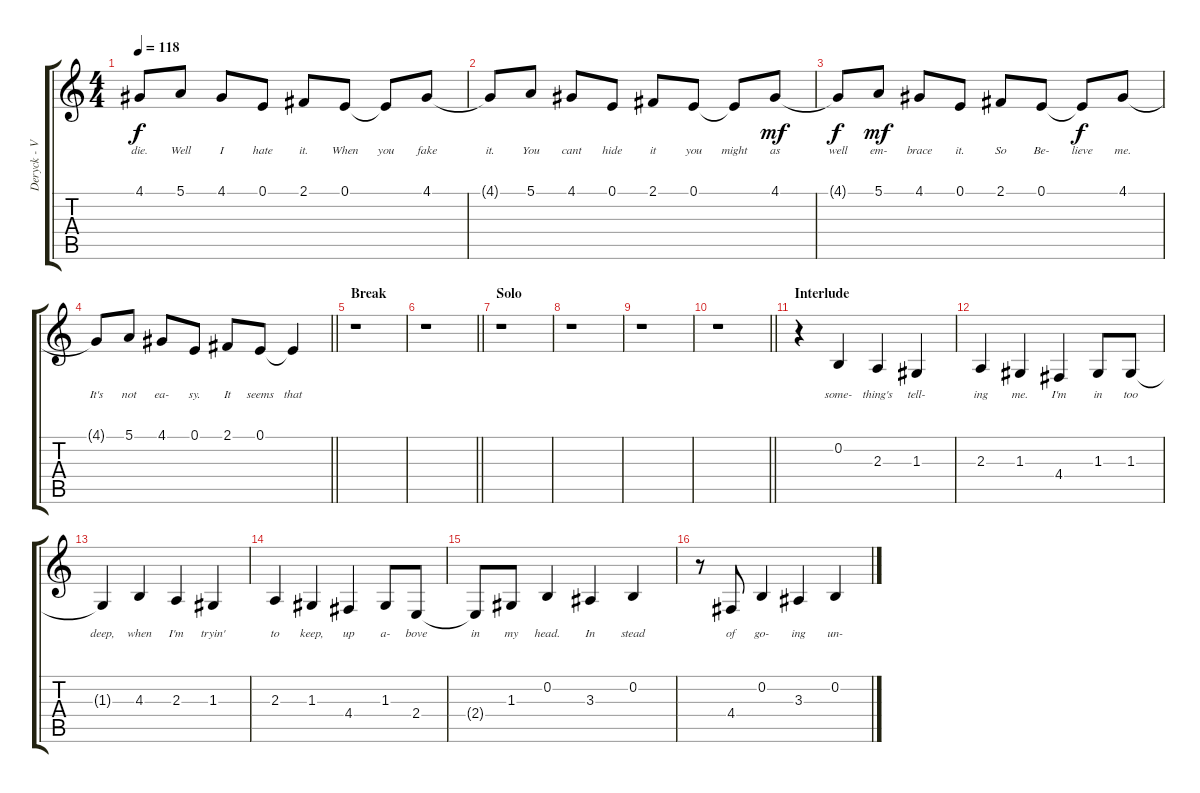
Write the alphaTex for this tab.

\track ("Deryck - Vocals" "Deryck - V") {instrument clarinet}
\staff {score tabs}
\tuning (E4 B3 G3 D3 A2 E2) {hide}
\ts (4 4)
\tempo 118
\clef g2
\ks c
4.1{t}.8{lyrics (0 "die.") lyrics (1 "") lyrics (2 "") lyrics (3 "") lyrics (4 "") dy f} 5.1.8{lyrics (0 "Well") lyrics (1 "") lyrics (2 "") lyrics (3 "") lyrics (4 "")} 4.1.8{lyrics (0 "I") lyrics (1 "") lyrics (2 "") lyrics (3 "") lyrics (4 "")} 0.1.8{lyrics (0 "hate") lyrics (1 "") lyrics (2 "") lyrics (3 "") lyrics (4 "")} 2.1.8{lyrics (0 "it.") lyrics (1 "") lyrics (2 "") lyrics (3 "") lyrics (4 "")} 0.1.8{lyrics (0 "When") lyrics (1 "") lyrics (2 "") lyrics (3 "") lyrics (4 "")} 0.1{t}.8{lyrics (0 "you") lyrics (1 "") lyrics (2 "") lyrics (3 "") lyrics (4 "")} 4.1.8{lyrics (0 "fake") lyrics (1 "") lyrics (2 "") lyrics (3 "") lyrics (4 "")} |
4.1{t}.8{lyrics (0 "it.") lyrics (1 "") lyrics (2 "") lyrics (3 "") lyrics (4 "")} 5.1.8{lyrics (0 "You") lyrics (1 "") lyrics (2 "") lyrics (3 "") lyrics (4 "")} 4.1.8{lyrics (0 "cant") lyrics (1 "") lyrics (2 "") lyrics (3 "") lyrics (4 "")} 0.1.8{lyrics (0 "hide") lyrics (1 "") lyrics (2 "") lyrics (3 "") lyrics (4 "")} 2.1.8{lyrics (0 "it") lyrics (1 "") lyrics (2 "") lyrics (3 "") lyrics (4 "")} 0.1.8{lyrics (0 "you") lyrics (1 "") lyrics (2 "") lyrics (3 "") lyrics (4 "")} 0.1{t}.8{lyrics (0 "might") lyrics (1 "") lyrics (2 "") lyrics (3 "") lyrics (4 "")} 4.1.8{lyrics (0 "as") lyrics (1 "") lyrics (2 "") lyrics (3 "") lyrics (4 "") dy mf} |
4.1{t}.8{lyrics (0 "well") lyrics (1 "") lyrics (2 "") lyrics (3 "") lyrics (4 "") dy f} 5.1.8{lyrics (0 "em-") lyrics (1 "") lyrics (2 "") lyrics (3 "") lyrics (4 "") dy mf} 4.1.8{lyrics (0 "brace") lyrics (1 "") lyrics (2 "") lyrics (3 "") lyrics (4 "")} 0.1.8{lyrics (0 "it.") lyrics (1 "") lyrics (2 "") lyrics (3 "") lyrics (4 "")} 2.1.8{lyrics (0 "So") lyrics (1 "") lyrics (2 "") lyrics (3 "") lyrics (4 "")} 0.1.8{lyrics (0 "Be-") lyrics (1 "") lyrics (2 "") lyrics (3 "") lyrics (4 "")} 0.1{t}.8{lyrics (0 "lieve") lyrics (1 "") lyrics (2 "") lyrics (3 "") lyrics (4 "") dy f} 4.1.8{lyrics (0 "me.") lyrics (1 "") lyrics (2 "") lyrics (3 "") lyrics (4 "")} |
\barLineRight lightlight
4.1{t}.8{lyrics (0 "It's") lyrics (1 "") lyrics (2 "") lyrics (3 "") lyrics (4 "")} 5.1.8{lyrics (0 "not") lyrics (1 "") lyrics (2 "") lyrics (3 "") lyrics (4 "")} 4.1.8{lyrics (0 "ea-") lyrics (1 "") lyrics (2 "") lyrics (3 "") lyrics (4 "")} 0.1.8{lyrics (0 "sy.") lyrics (1 "") lyrics (2 "") lyrics (3 "") lyrics (4 "")} 2.1.8{lyrics (0 "It") lyrics (1 "") lyrics (2 "") lyrics (3 "") lyrics (4 "")} 0.1.8{lyrics (0 "seems") lyrics (1 "") lyrics (2 "") lyrics (3 "") lyrics (4 "")} 0.1{t}.4{lyrics (0 "that") lyrics (1 "") lyrics (2 "") lyrics (3 "") lyrics (4 "")} |
\section ("" "Break")
r.1 |
\barLineRight lightlight
r.1 |
\section ("" "Solo")
r.1 |
r.1 |
r.1 |
\barLineRight lightlight
r.1 |
\section ("" "Interlude")
r.4 0.2.4{lyrics (0 "some-") lyrics (1 "") lyrics (2 "") lyrics (3 "") lyrics (4 "")} 2.3.4{lyrics (0 "thing's") lyrics (1 "") lyrics (2 "") lyrics (3 "") lyrics (4 "")} 1.3.4{lyrics (0 "tell-") lyrics (1 "") lyrics (2 "") lyrics (3 "") lyrics (4 "")} |
2.3.4{lyrics (0 "ing") lyrics (1 "") lyrics (2 "") lyrics (3 "") lyrics (4 "")} 1.3.4{lyrics (0 "me.") lyrics (1 "") lyrics (2 "") lyrics (3 "") lyrics (4 "")} 4.4.4{lyrics (0 "I'm") lyrics (1 "") lyrics (2 "") lyrics (3 "") lyrics (4 "")} 1.3.8{lyrics (0 "in") lyrics (1 "") lyrics (2 "") lyrics (3 "") lyrics (4 "")} 1.3.8{lyrics (0 "too") lyrics (1 "") lyrics (2 "") lyrics (3 "") lyrics (4 "")} |
1.3{t}.4{lyrics (0 "deep,") lyrics (1 "") lyrics (2 "") lyrics (3 "") lyrics (4 "")} 4.3.4{lyrics (0 "when") lyrics (1 "") lyrics (2 "") lyrics (3 "") lyrics (4 "")} 2.3.4{lyrics (0 "I'm") lyrics (1 "") lyrics (2 "") lyrics (3 "") lyrics (4 "")} 1.3.4{lyrics (0 "tryin'") lyrics (1 "") lyrics (2 "") lyrics (3 "") lyrics (4 "")} |
2.3.4{lyrics (0 "to") lyrics (1 "") lyrics (2 "") lyrics (3 "") lyrics (4 "")} 1.3.4{lyrics (0 "keep,") lyrics (1 "") lyrics (2 "") lyrics (3 "") lyrics (4 "")} 4.4.4{lyrics (0 "up") lyrics (1 "") lyrics (2 "") lyrics (3 "") lyrics (4 "")} 1.3.8{lyrics (0 "a-") lyrics (1 "") lyrics (2 "") lyrics (3 "") lyrics (4 "")} 2.4.8{lyrics (0 "bove") lyrics (1 "") lyrics (2 "") lyrics (3 "") lyrics (4 "")} |
2.4{t}.8{lyrics (0 "in") lyrics (1 "") lyrics (2 "") lyrics (3 "") lyrics (4 "")} 1.3.8{lyrics (0 "my") lyrics (1 "") lyrics (2 "") lyrics (3 "") lyrics (4 "")} 0.2.4{lyrics (0 "head.") lyrics (1 "") lyrics (2 "") lyrics (3 "") lyrics (4 "")} 3.3.4{lyrics (0 "In") lyrics (1 "") lyrics (2 "") lyrics (3 "") lyrics (4 "")} 0.2.4{lyrics (0 "stead") lyrics (1 "") lyrics (2 "") lyrics (3 "") lyrics (4 "")} |
r.8 4.4.8{lyrics (0 "of") lyrics (1 "") lyrics (2 "") lyrics (3 "") lyrics (4 "")} 0.2.4{lyrics (0 "go-") lyrics (1 "") lyrics (2 "") lyrics (3 "") lyrics (4 "")} 3.3.4{lyrics (0 "ing") lyrics (1 "") lyrics (2 "") lyrics (3 "") lyrics (4 "")} 0.2.4{lyrics (0 "un-") lyrics (1 "") lyrics (2 "") lyrics (3 "") lyrics (4 "")}
